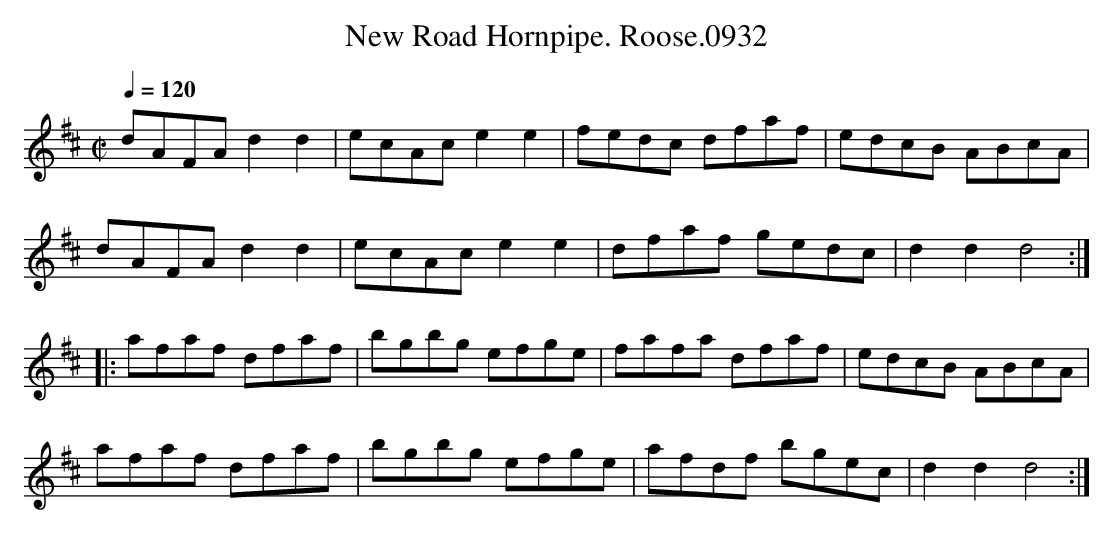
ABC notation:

X:1
T:New Road Hornpipe. Roose.0932
M:C|
L:1/8
Q:1/4=120
K:D
dAFA d2d2 | ecAc e2e2 | fedc dfaf | edcB ABcA |
dAFA d2d2 | ecAc e2e2 | dfaf gedc | d2d2 d4 :|
|: afaf dfaf | bgbg efge | fafa dfaf | edcB ABcA |
afaf dfaf | bgbg efge | afdf bgec | d2d2 d4 :|
